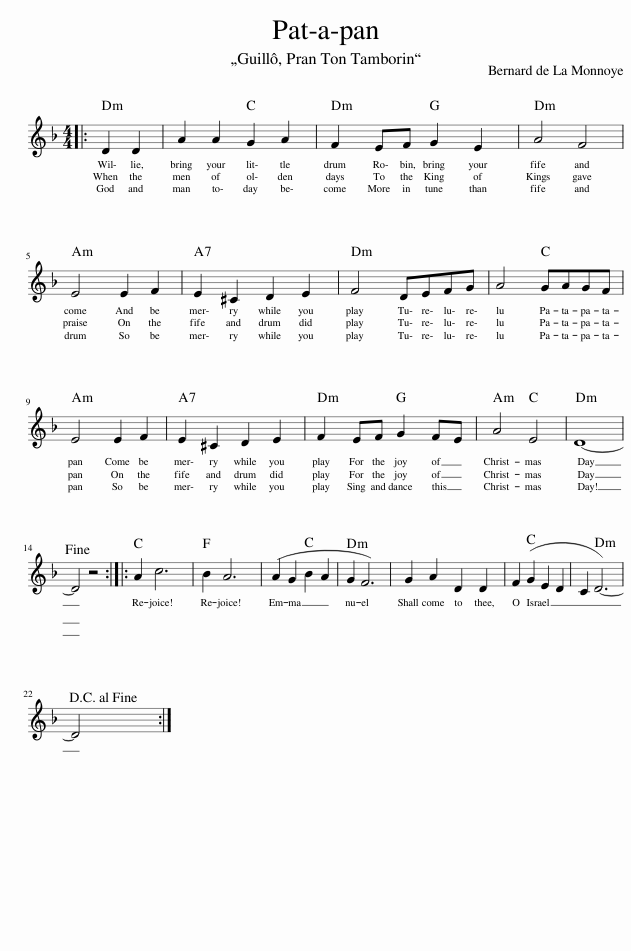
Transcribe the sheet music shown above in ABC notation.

X:1
L:1/8
M:4/4
I:linebreak $
K:F
V:1 treble
V:1
|: D2 D2 | A2 A2 G2 A2 | F2 EF G2 E2 | A4 F4 |$ E4 E2 F2 | %5
 E2 ^C2 D2 E2 | F4 DEFG | A4 GAGF |$ E4 E2 F2 | E2 ^C2 D2 E2 | %10
 F2 EF G2 FE | A4 E4 | D8- |$ D4 z4!fine! :: A2 c6 | %15
 B2 A6 | A2 (G2 B2) A2 | G2 F6 | G2 A2 D2 D2 | F2 (G2 E2) D2 | %20
 C2 D6- |$ D4!D.C.! :| %22
